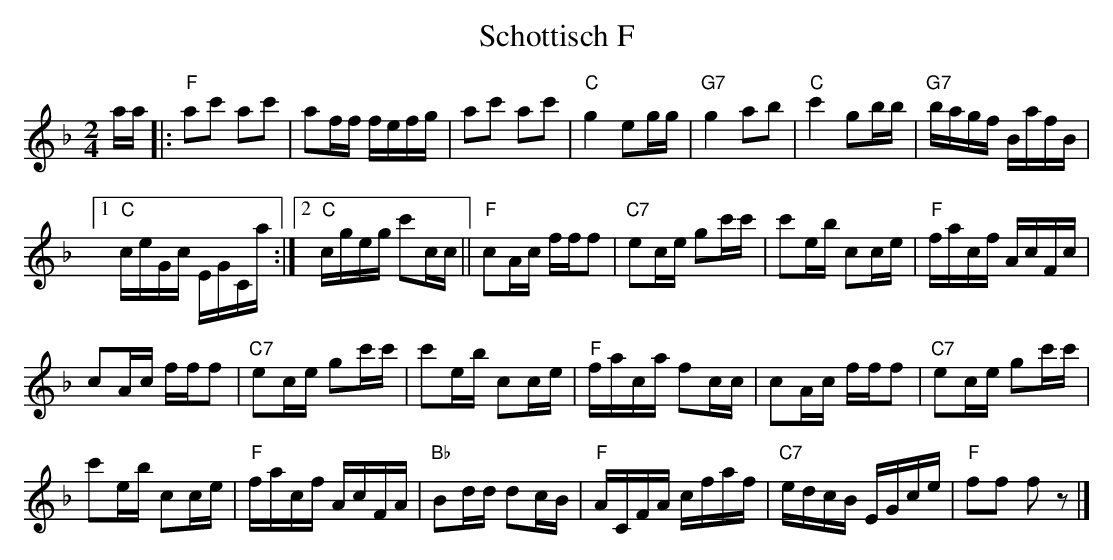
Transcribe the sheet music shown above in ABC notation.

X:1
T: Schottisch F
M:2/4
L:1/16
K:F
aa |: "F"a2c'2 a2c'2 | a2ff fefg | a2c'2 a2c'2 | "C"g4 e2gg | "G7"g4 a2b2 | "C"c'4 g2bb | "G7"bagf BafB |1
"C"ceGc EGCa :|2 "C"cgeg c'2cc || "F"c2Ac fff2 | "C7"e2ce g2c'c' | c'2eb c2ce | "F"facf AcFc |
c2Ac fff2 | "C7"e2ce g2c'c' | c'2eb c2ce | "F"faca f2cc | c2Ac fff2 | "C7"e2ce g2c'c' |
c'2eb c2ce | "F"facf AcFA | "Bb"B2dd d2cB | "F"ACFA cfaf | "C7"edcB EGce | "F"f2f2 f2z2 |]
